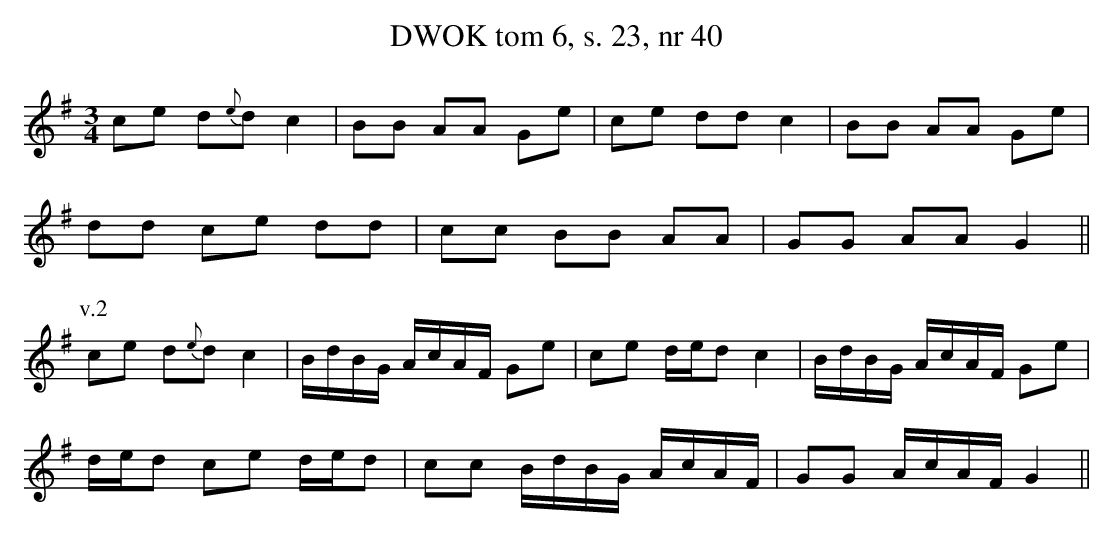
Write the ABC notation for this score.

X:1
T:DWOK tom 6, s. 23, nr 40
L:1/16
M:3/4
K:G
c2e2 d2{e}d2 c4|B2B2 A2A2 G2e2|c2e2 d2d2 c4|B2B2 A2A2 G2e2|
d2d2 c2e2 d2d2|c2c2 B2B2 A2A2|G2G2 A2A2 G4||
P:v.2
c2e2 d2{e}d2 c4|BdBG AcAF G2e2|c2e2 ded2 c4|BdBG AcAF G2e2|
ded2 c2e2 ded2|c2c2 BdBG AcAF|G2G2 AcAF G4||
